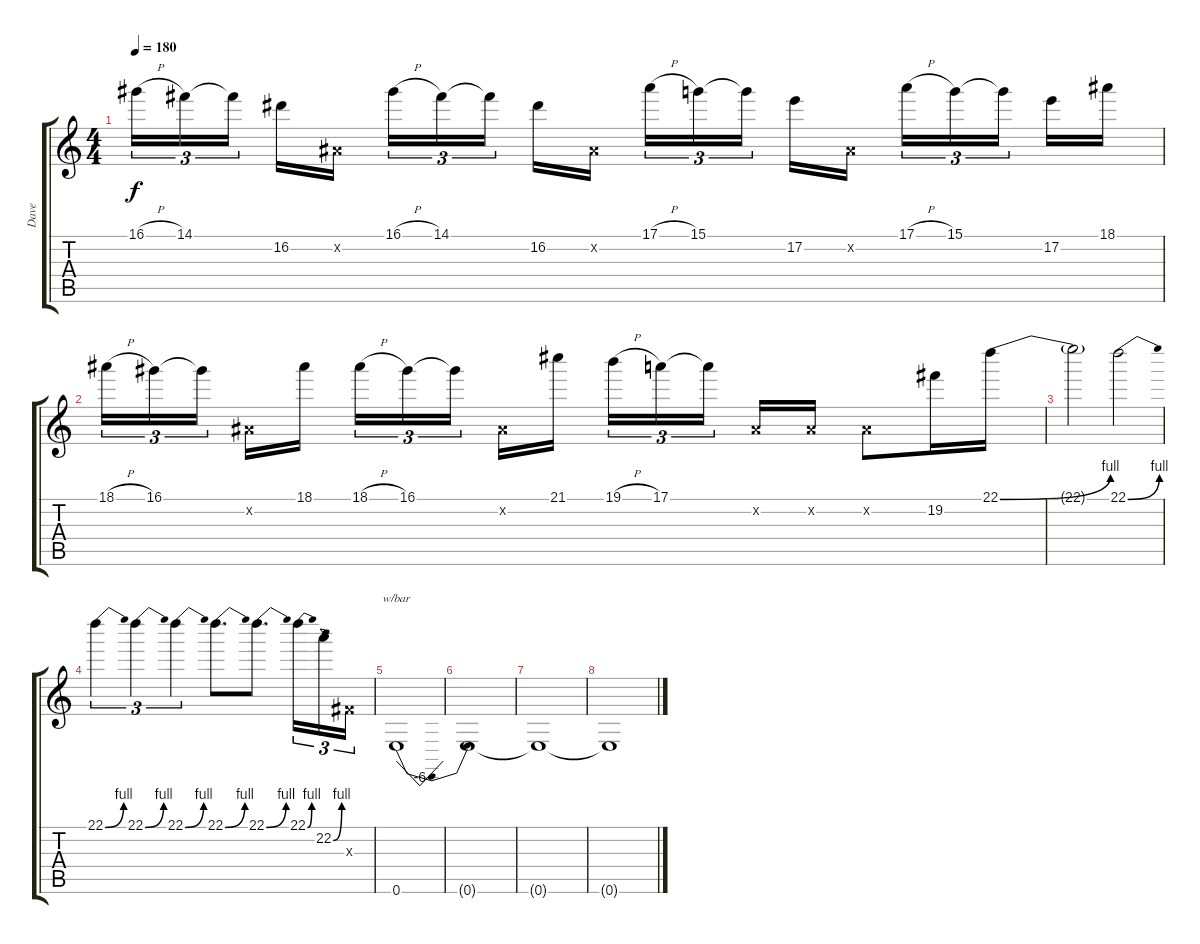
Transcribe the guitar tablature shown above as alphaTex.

\track ("Dave" "Dave") {instrument distortionguitar}
\staff {score tabs}
\tuning (E4 B3 G3 D3 A2 E2) {hide}
\ts (4 4)
\tempo 180
\clef g2
\ks c
16.1{h}.16{tu (3 2) dy f} 14.1.16{tu (3 2)} 14.1{t}.16{tu (3 2) beam splitsecondary} 16.2.16 -1.2{x}.16 16.1{h}.16{tu (3 2)} 14.1.16{tu (3 2)} 14.1{t}.16{tu (3 2) beam splitsecondary} 16.2.16 -1.2{x}.16 17.1{h}.16{tu (3 2)} 15.1.16{tu (3 2)} 15.1{t}.16{tu (3 2) beam splitsecondary} 17.2.16 -1.2{x}.16 17.1{h}.16{tu (3 2)} 15.1.16{tu (3 2)} 15.1{t}.16{tu (3 2) beam splitsecondary} 17.2.16 18.1.16 |
18.1{h}.16{tu (3 2)} 16.1.16{tu (3 2)} 16.1{t}.16{tu (3 2) beam splitsecondary} -1.2{x}.16 18.1.16 18.1{h}.16{tu (3 2)} 16.1.16{tu (3 2)} 16.1{t}.16{tu (3 2) beam splitsecondary} -1.2{x}.16 21.1.16 19.1{h}.16{tu (3 2)} 17.1.16{tu (3 2)} 17.1{t}.16{tu (3 2) beam splitsecondary} -1.2{x}.16 -1.2{x}.16 -1.2{x}.8 19.2.16 22.1{be (bend 0 0 60 4)}.16 |
22.1{t}.2 22.1{be (bend 0 0 60 4)}.2 |
22.1{be (bend 0 0 60 4)}.4{tu (3 2)} 22.1{be (bend 0 0 60 4)}.4{tu (3 2)} 22.1{be (bend 0 0 60 4)}.4{tu (3 2)} 22.1{be (bend 0 0 60 4)}.8{d} 22.1{be (bend 0 0 60 4)}.8{d} 22.1{be (bend 0 0 60 4)}.16{tu (3 2)} 22.2{be (bend 0 0 60 4)}.16{tu (3 2)} -1.3{x}.16{tu (3 2)} |
0.6.1{tbe (dip default 0 0 30 -24 60 0)} |
0.6{t}.1 |
0.6{t}.1 |
0.6{t}.1
